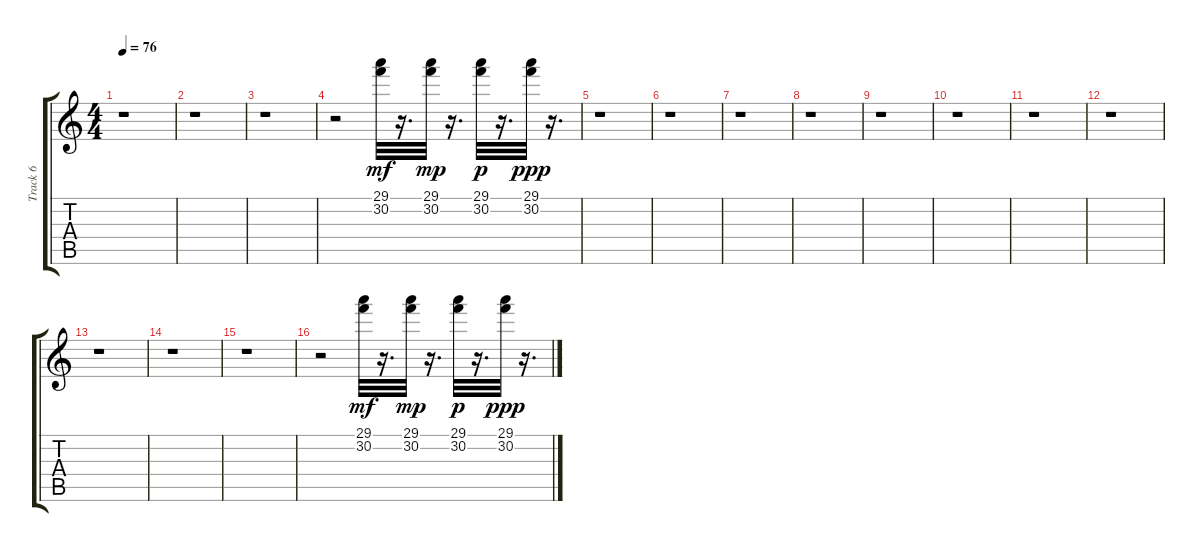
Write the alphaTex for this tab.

\track ("Track 6" "Track 6") {instrument tremolostrings}
\staff {score tabs}
\tuning (E4 B3 G3 D3 A2 E2) {hide}
\ts (4 4)
\tempo 76
\clef g2
\ks c
r.1{dy ppp} |
r.1 |
r.1 |
r.2 (29.1 30.2).32{dy mf} r.16{d} (29.1 30.2).32{dy mp} r.16{d} (29.1 30.2).32{dy p} r.16{d} (29.1 30.2).32{dy ppp} r.16{d} |
r.1 |
r.1 |
r.1 |
r.1 |
r.1 |
r.1 |
r.1 |
r.1 |
r.1 |
r.1 |
r.1 |
r.2 (29.1 30.2).32{dy mf} r.16{d} (29.1 30.2).32{dy mp} r.16{d} (29.1 30.2).32{dy p} r.16{d} (29.1 30.2).32{dy ppp} r.16{d}
